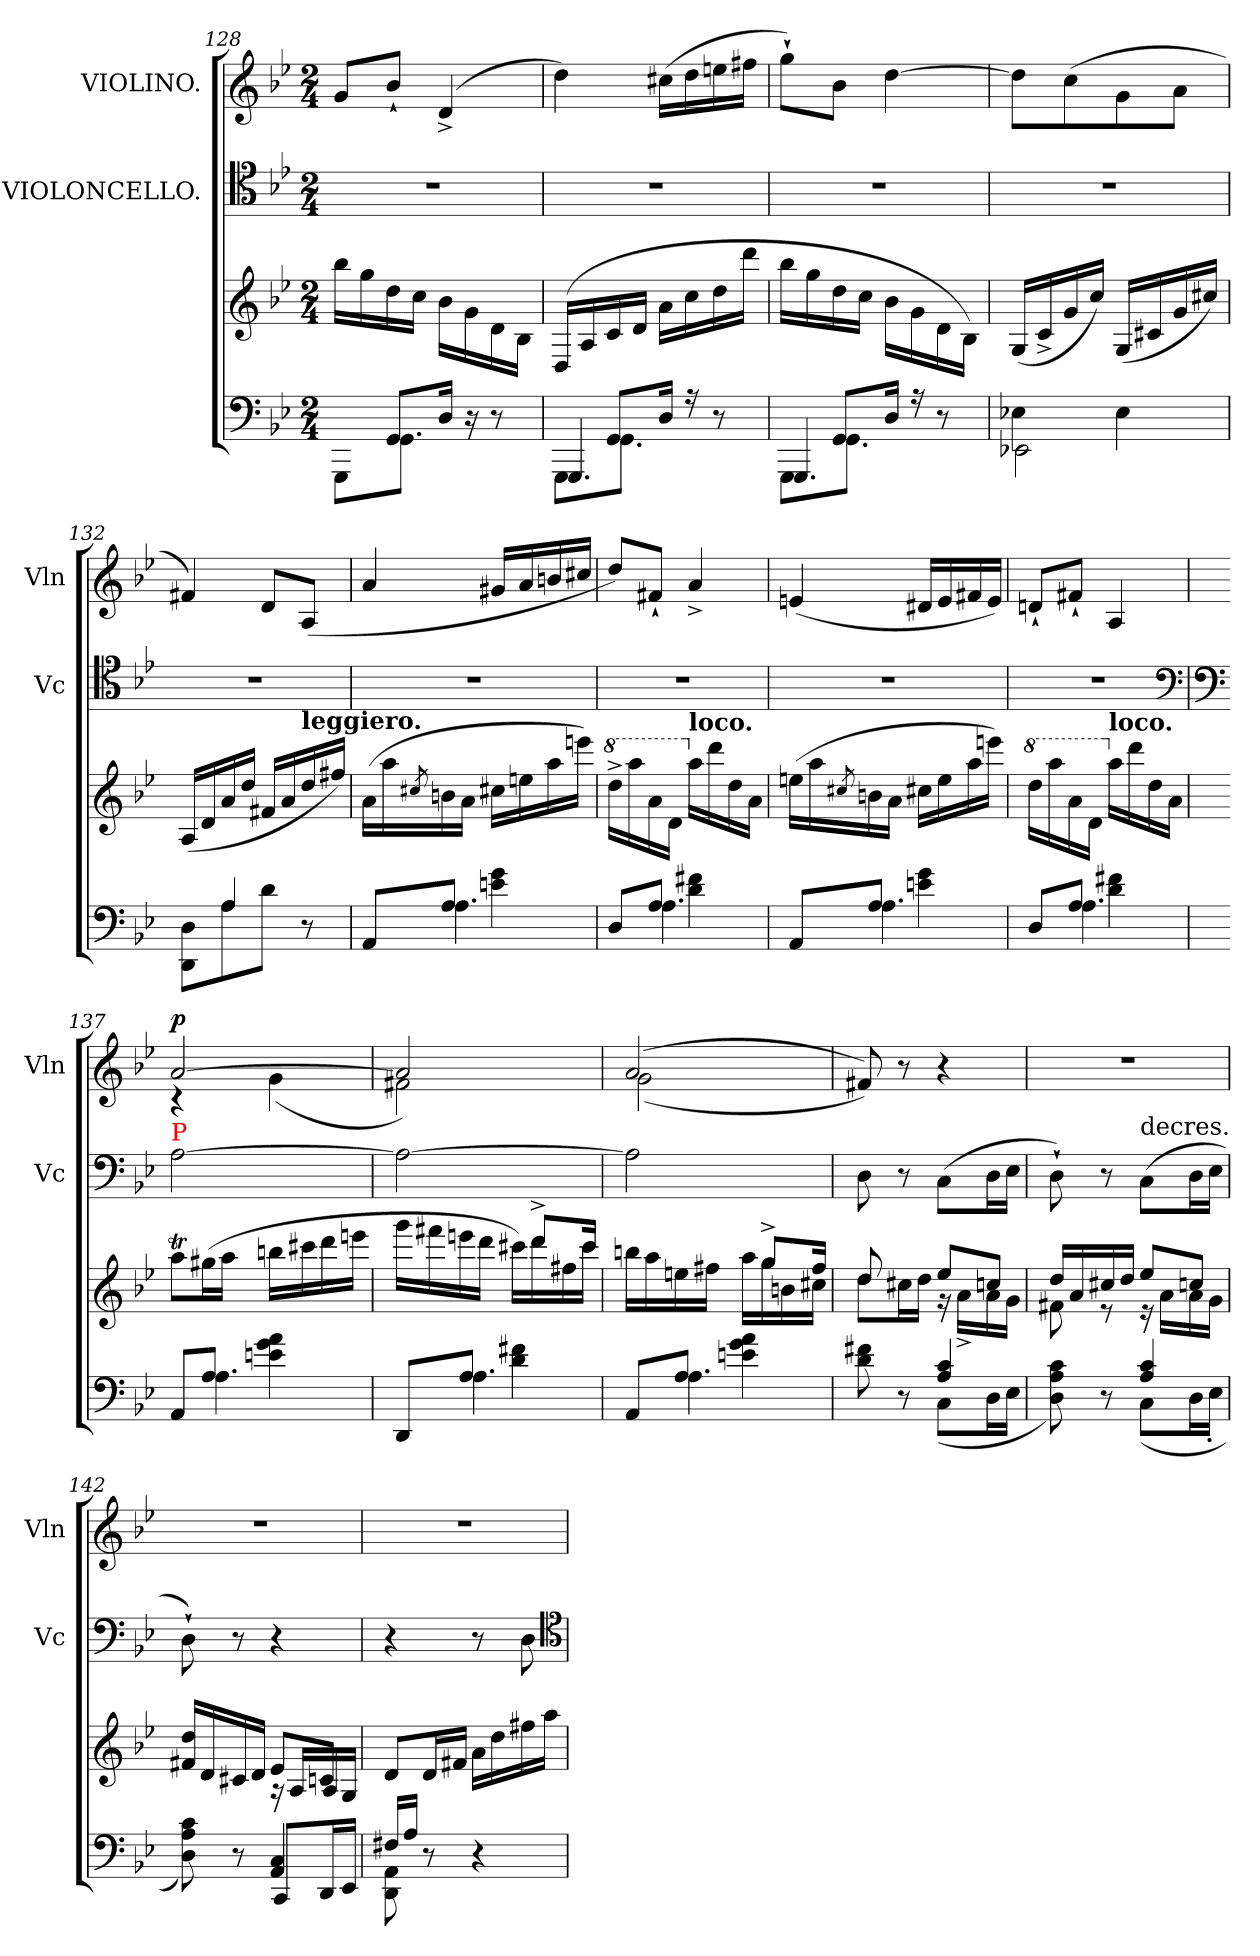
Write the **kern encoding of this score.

**kern	**kern	**kern	**kern	**dynam
*part3	*part3	*part2	*part1	*part1
*staff4	*staff3	*staff2	*staff1	*staff1
*	*	*I"VIOLONCELLO.	*I"VIOLINO.	*
*	*	*I'Vc	*I'Vln	*
*clefF4	*clefG2	*clefC4	*clefG2	*
*k[b-e-]	*k[b-e-]	*k[b-e-]	*k[b-e-]	*
*g:	*g:	*g:	*g:	*
*M2/4	*M2/4	*M2/4	*M2/4	*
=128	=128	=128	=128	=128
*^	*	*	*	*
!	!LO:N:vis=8.	!	!	!	!
*	*^	*	*	*	*
8ryy	8GGGL	4.ryy	16bb-LL	2r	8gL	.
.	.	.	16gg	.	.	.
8GGL	8.GGJ	.	16dd	.	8b-`<J	.
.	.	.	16ccJJ	.	.	.
16DJk	.	.	16b-\LL	.	(>4d^<	.
16r	16ryy	.	16g	.	.	.
8r	8ryy	8ryy	16d	.	.	.
.	.	.	16B-JJ	.	.	.
=129	=129	=129	=129	=129	=129	=129
8ryy	8GGGL	4.GGG/	(>16D/LL	2r	4dd)	.
.	.	.	16A/	.	.	.
8GGL	8.GGJ	.	16c/	.	.	.
.	.	.	16d/JJ	.	.	.
16DJk	.	.	16aLL	.	(>16cc#XLL	.
16r	16ryy	.	16cc	.	16dd	.
8r	8ryy	8ryy	16dd	.	16een	.
.	.	.	16dddJJ	.	16ff#XJJ	.
=130	=130	=130	=130	=130	=130	=130
8ryy	8GGGL	4.GGG/	16bb-LL	2r	8gg`>L)	.
.	.	.	16gg	.	.	.
8GGL	8.GGJ	.	16dd	.	8b-J	.
.	.	.	16ccJJ	.	.	.
16DJk	.	.	16b-\LL	.	[4dd	.
16r	16ryy	.	16g	.	.	.
8r	8ryy	8ryy	16d	.	.	.
.	.	.	16B-JJ)	.	.	.
*	*v	*v	*	*	*	*
=131	=131	=131	=131	=131	=131
4E-X\	2EE-X	(<16G/LL	2r	8ddL]	.
.	.	16c^</	.	.	.
.	.	16g	.	(>8cc	.
.	.	16ccJJ)	.	.	.
4E-\	.	(<16G/LL	.	8g	.
.	.	16c#X	.	.	.
.	.	16g	.	8aJ	.
.	.	16cc#XJJ)	.	.	.
=132	=132	=132	=132	=132	=132
8ryy	8D 8DDL	(<16A/LL	2r	4f#X/)	.
.	.	16d	.	.	.
4A	8A	16a	.	.	.
.	.	16ddJJ	.	.	.
.	8dJ	16f#X/LL	.	8dL	.
.	.	16a	.	.	.
!	!	!LO:TX:a:B:t=leggiero.	!	!	!
8r	8ryy	16dd	.	(<8AJ	.
.	.	16ff#XJJ)	.	.	.
=133	=133	=133	=133	=133	=133
8AAL	8ryy	(>16aLL	2r	4a	.
.	.	16aa	.	.	.
.	.	8qcc#X/	.	.	.
8AJ	4.A	16bn	.	.	.
.	.	16aJJ	.	.	.
4g\ 4en\	.	16cc#XLL	.	16g#XLL	.
.	.	16een	.	16a	.
.	.	16aa	.	16bn	.
.	.	16eeenJJ)	.	16cc#XJJ	.
=134	=134	=134	=134	=134	=134
*	*	*8va	*	*	*
8DL	8ryy	16ddd^<LL	2r	8ddL)	.
.	.	16aaa	.	.	.
8AJ	4.A	16aa	.	8f#X`<J	.
.	.	16ddJJ	.	.	.
*	*	*X8va	*	*	*
!	!	!LO:TX:a:B:t=loco.	!	!	!
4f#X\ 4d\	.	16aaLL	.	4a^<	.
.	.	16ddd	.	.	.
.	.	16dd	.	.	.
.	.	16aJJ	.	.	.
=135	=135	=135	=135	=135	=135
8AAL	8ryy	(>16eenLL	2r	(<4en	.
.	.	16aa	.	.	.
.	.	8qcc#X/	.	.	.
8AJ	4.A	16bn	.	.	.
.	.	16aJJ	.	.	.
4g\ 4en\	.	16cc#XLL	.	16d#XLL	.
.	.	16ee	.	16e	.
.	.	16aa	.	16f#X	.
.	.	16eeenJJ)	.	16eJJ)	.
=136	=136	=136	=136	=136	=136
*	*	*8va	*	*	*
8DL	8ryy	16dddLL	2r	8dn`<L	.
.	.	16aaa	.	.	.
8AJ	4.A	16aa	.	8f#X`<J	.
.	.	16ddJJ	.	.	.
*	*	*X8va	*	*	*
!	!	!LO:TX:a:B:t=loco.	!	!	!
4f#X\ 4d\	.	16aaLL	.	4A	.
.	.	16ddd	.	.	.
.	.	16dd	.	.	.
.	.	16aJJ	.	.	.
*	*	*	*clefF4	*	*
=137	=137	=137	=137	=137	=137
*	*	*	*clefF4	*	*
*	*	*	*	*^	*
!	!	!	!LO:TX:a:color=red:t=P	!	!	!
!	!	!	!	!	!	!LO:DY:a
8AAL	8ryy	8aatL	[2A	[2a	4rc	p
8AJ	4.A	(>16gg#XL	.	.	.	.
.	.	16aaJJ	.	.	.	.
4a\ 4g\ 4en\	.	16bbnLL	.	.	(<4g	.
.	.	16ccc#X	.	.	.	.
.	.	16ddd	.	.	.	.
.	.	16eeenJJ	.	.	.	.
=138	=138	=138	=138	=138	=138	=138
*	*	*^	*	*	*	*
8DDL	8ryy	4ryy	16gggLL	2A_	2a])	2f#X	.
.	.	.	16fff#X	.	.	.	.
8AJ	4.A	.	16eeen	.	.	.	.
.	.	.	16dddJJ	.	.	.	.
4f#X\ 4d\	.	16ryy	16ccc#XLL)	.	.	.	.
.	.	8ddd^>L	16ddd	.	.	.	.
.	.	.	16ff#X	.	.	.	.
.	.	16ccc#Jk	16ccc#JJ	.	.	.	.
=139	=139	=139	=139	=139	=139	=139	=139
8AAL	8ryy	4ryy	16bbnLL	2A]	(>2a/	(<2g	.
.	.	.	16aa	.	.	.	.
8AJ	4.A	.	16een	.	.	.	.
.	.	.	16ff#XJJ	.	.	.	.
4a\ 4g\ 4en\	.	16ryy	16aaLL	.	.	.	.
.	.	8gg^>L	16gg	.	.	.	.
.	.	.	16bn	.	.	.	.
.	.	16ff#Jk	16cc#XJJ	.	.	.	.
*	*	*	*	*	*v	*v	*
=140	=140	=140	=140	=140	=140	=140
4ryy	8f#X 8d	8dd	8ddL	8D	8f#X))	.
.	8r	8ryy	16cc#XL	8r	8r	.
.	.	.	16ddJJ	.	.	.
4c 4A	(>8CL	8ee-L	16rg	(>8CL	4r	.
.	.	.	16a^<LL	.	.	.
.	16DL	8ccnJ	16a	16DL	.	.
.	16E-JJ	.	16gJJ	16E-JJ	.	.
=141	=141	=141	=141	=141	=141	=141
4ryy	8c 8A 8D)	16ddLL	8f#X	8D`>)	2rdd	.
.	.	16a	.	.	.	.
.	8r	16cc#X	8re	8r	.	.
.	.	16ddJJ	.	.	.	.
!	!	!	!	!LO:TX:t=decres.	!	!
4c 4A	(>8CL	8ee-L	16re	(>8CL	.	.
.	.	.	16aLL	.	.	.
.	16DL	8ccnJ	16a	16DL	.	.
.	16E-'>JJ	.	16gJJ	16E-JJ	.	.
=142	=142	=142	=142	=142	=142	=142
4ryy	8c 8A 8D)	16dd 16f#XLL	4ryy	8D`>)	2rdd	.
.	.	16d	.	.	.	.
.	8r	16c#X	.	8r	.	.
.	.	16dJJ	.	.	.	.
4C 4AA	8CC/L	8e-L	16rA	4r	.	.
.	.	.	16A/LL	.	.	.
.	16DDL	8cnJ	16A/	.	.	.
.	16EE-JJ	.	16G/JJ	.	.	.
*	*	*v	*v	*	*	*
=143	=143	=143	=143	=143	=143
16F#XLL	8AA 8DD	8dL	4r	2rdd	.
16AJJ	.	.	.	.	.
8r	4.ryy	16dL	.	.	.
.	.	16f#XJJ	.	.	.
4r	.	16aLL	8r	.	.
.	.	16dd	.	.	.
.	.	16ff#X	8D	.	.
.	.	16aaJJ	.	.	.
*v	*v	*	*	*	*
*	*	*clefC4	*	*
=	=	=	=	=
*-	*-	*-	*-	*-
